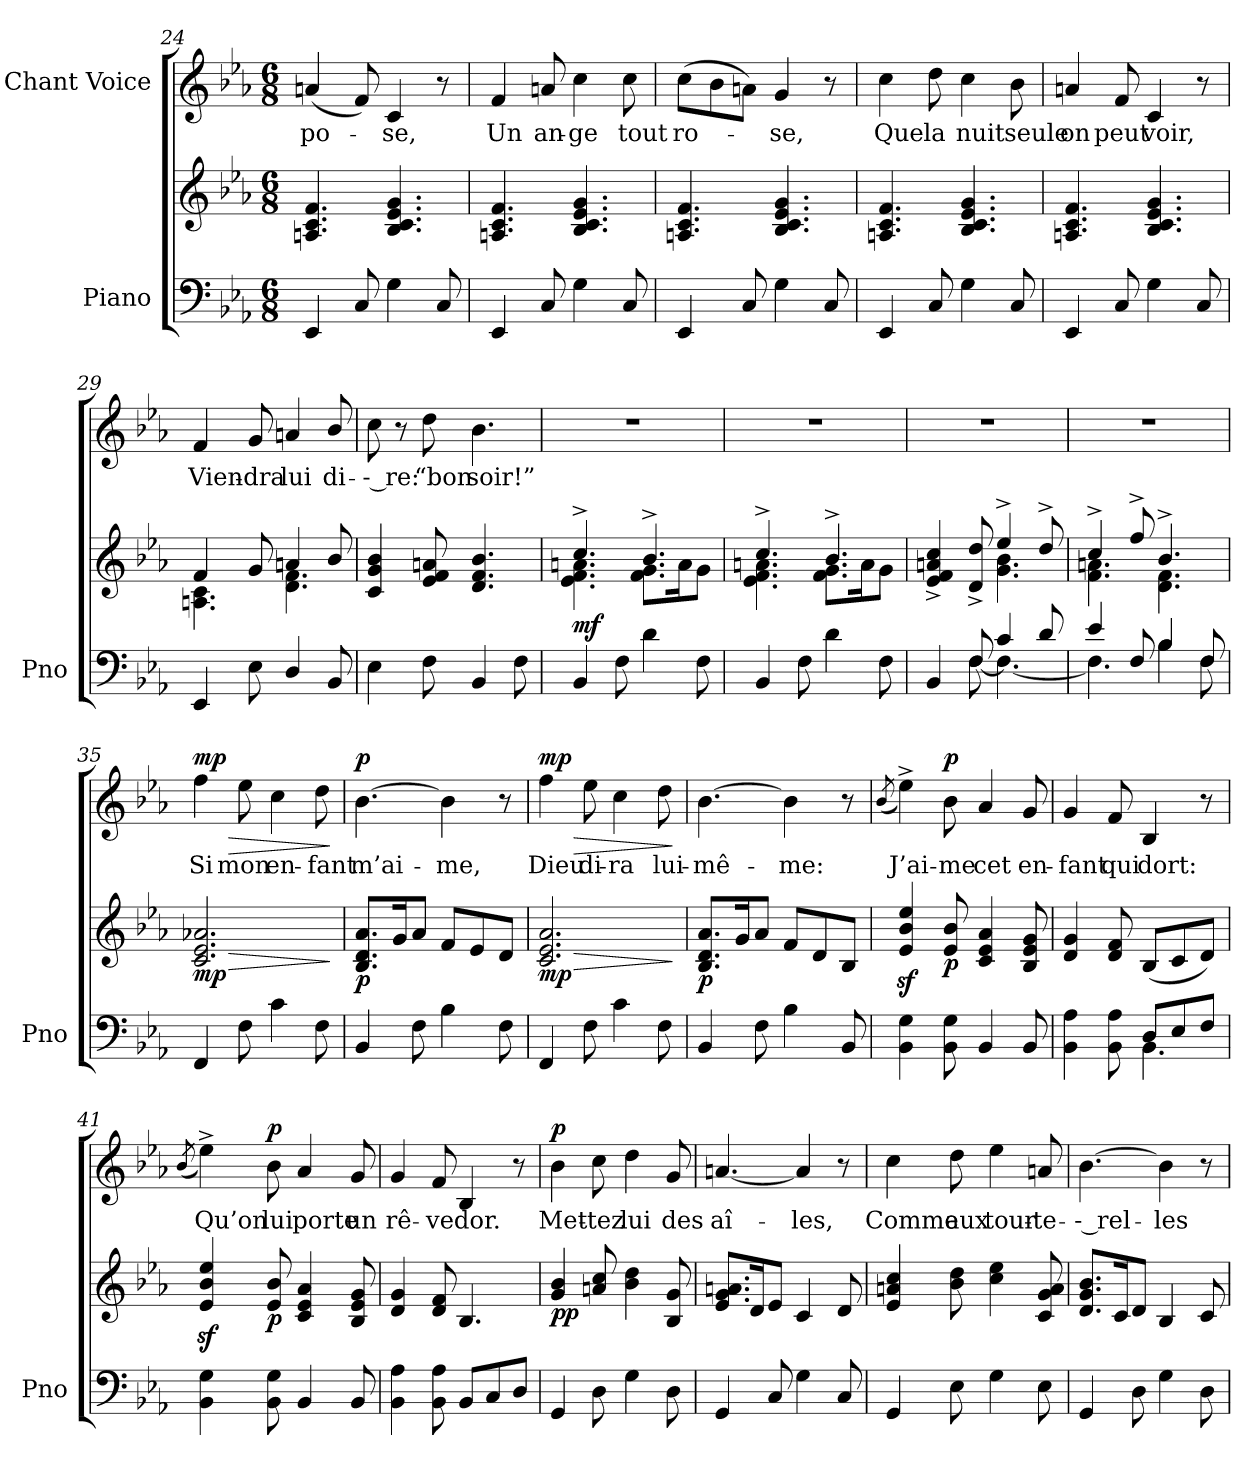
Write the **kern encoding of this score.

**kern	**kern	**dynam	**kern	**text	**dynam
*part2	*part2	*part2	*part1	*part1	*part1
*staff3	*staff2	*staff2/3	*staff1	*staff1	*staff1
*I"Piano	*	*	*I"Chant Voice	*	*
*I'Pno	*	*	*	*	*
*clefF4	*clefG2	*	*clefG2	*	*
*k[b-e-a-]	*k[b-e-a-]	*	*k[b-e-a-]	*	*
*M6/8	*M6/8	*	*M6/8	*	*
=24	=24	=24	=24	=24	=24
!	!	!	!	!LO:LY:b	!
4EE-/	4.An/ 4.c/ 4.f/	.	(<4an/	-po-	.
8C/	.	.	8f/)	.	.
!	!	!	!	!LO:LY:b	!
4G\	4.B-/ 4.c/ 4.e-/ 4.g/	.	4c/	-se,	.
8C/	.	.	8r	.	.
!!LO:PB:g=z
=25	=25	=25	=25	=25	=25
!	!	!	!	!LO:LY:b	!
4EE-/	4.An/ 4.c/ 4.f/	.	4f/	Un	.
!	!	!	!	!LO:LY:b	!
8C/	.	.	8an/	an-	.
!	!	!	!	!LO:LY:b	!
4G\	4.B-/ 4.c/ 4.e-/ 4.g/	.	4cc\	-ge	.
!	!	!	!	!LO:LY:b	!
8C/	.	.	8cc\	tout	.
=26	=26	=26	=26	=26	=26
!	!	!	!	!LO:LY:b	!
4EE-/	4.An/ 4.c/ 4.f/	.	(>8cc\L	ro-	.
.	.	.	8b-\	.	.
8C/	.	.	8an\J)	.	.
!	!	!	!	!LO:LY:b	!
4G\	4.B-/ 4.c/ 4.e-/ 4.g/	.	4g/	-se,	.
8C/	.	.	8r	.	.
=27	=27	=27	=27	=27	=27
!	!	!	!	!LO:LY:b	!
4EE-/	4.An/ 4.c/ 4.f/	.	4cc\	Que	.
!	!	!	!	!LO:LY:b	!
8C/	.	.	8dd\	la	.
!	!	!	!	!LO:LY:b	!
4G\	4.B-/ 4.c/ 4.e-/ 4.g/	.	4cc\	nuit	.
!	!	!	!	!LO:LY:b	!
8C/	.	.	8b-\	seule	.
=28	=28	=28	=28	=28	=28
!	!	!	!	!LO:LY:b	!
4EE-/	4.An/ 4.c/ 4.f/	.	4an/	on	.
!	!	!	!	!LO:LY:b	!
8C/	.	.	8f/	peut	.
!	!	!	!	!LO:LY:b	!
4G\	4.B-/ 4.c/ 4.e-/ 4.g/	.	4c/	voir,	.
8C/	.	.	8r	.	.
=29	=29	=29	=29	=29	=29
*	*^	*	*	*	*
!	!	!	!	!	!LO:LY:b	!
4EE-/	4f/	4.An\ 4.c\	.	4f/	Vien-	.
!	!	!	!	!	!LO:LY:b	!
8E-\	8g/	.	.	8g/	-dra	.
!	!	!	!	!	!LO:LY:b	!
4D/	4an/	4.d\ 4.f\	.	4an/	lui	.
!	!	!	!	!	!LO:LY:b	!
8BB-/	8b-/	.	.	8b-/	di-	.
*	*v	*v	*	*	*	*
!!LO:LB:g=z
=30	=30	=30	=30	=30	=30
!	!	!	!	!LO:LY:b	!
4E-\	4c/ 4g/ 4b-/	.	8cc\	-- re:	.
.	.	.	8r	.	.
!	!	!	!	!LO:LY:b	!
8F\	8e-/ 8f/ 8an/	.	8dd\	“bon	.
!	!	!	!	!LO:LY:b	!
4BB-/	4.d/ 4.f/ 4.b-/	.	4.b-\	soir!”	.
8F\	.	.	.	.	.
=31	=31	=31	=31	=31	=31
*	*^	*	*	*	*
!	!	!	!LO:DY:b	!	!	!
4BB-/	4.cc^/	4.e-\ 4.f\ 4.an\	mf	2.r	.	.
8F\	.	.	.	.	.	.
4d\	4.b-^/	8.f\ 8.g\L	.	.	.	.
.	.	16a\K	.	.	.	.
8F\	.	8g\J	.	.	.	.
=32	=32	=32	=32	=32	=32	=32
4BB-/	4.cc^/	4.e-\ 4.f\ 4.an\	.	2.r	.	.
8F\	.	.	.	.	.	.
4d\	4.b-^/	8.f\ 8.g\L	.	.	.	.
.	.	16a\K	.	.	.	.
8F\	.	8g\J	.	.	.	.
=33	=33	=33	=33	=33	=33	=33
*^	*	*	*	*	*	*
4BB-/	4ryy	4e-/^ 4f/^ 4an/^ 4cc/^	4ryy	.	2.r	.	.
8F/	[8F\	8d/^ 8dd/^	8ryy	.	.	.	.
4c/	4.F\_	4ee-^/	4.g\ 4.b-\	.	.	.	.
8d/	.	8dd^/	.	.	.	.	.
=34	=34	=34	=34	=34	=34	=34	=34
4e-/	4.F\]	4cc^/	4.f\ 4.an\	.	2.r	.	.
8F/	.	8ff^/	.	.	.	.	.
4B-/	4B-\	4.b-^/	4.d\ 4.f\	.	.	.	.
8F/	8F\	.	.	.	.	.	.
*	*	*v	*v	*	*	*	*
=35	=35	=35	=35	=35	=35	=35
!	!	!	!LO:HP:b	!	!LO:LY:b	!LO:HP:b
!	!	!	!LO:DY:n=1:b	!	!	!LO:DY:n=1:b
*v	*v	*	*	*	*	*
4FF/	2.c/ 2.e-/ 2.a-X/	> mp	4ff\	Si	> mp
!	!	!	!	!LO:LY:b	!
8F\	.	.	8ee-\	mon	.
!	!	!	!	!LO:LY:b	!
4c\	.	.	4cc\	en-	.
!	!	!	!	!LO:LY:b	!
8F\	.	.	8dd\	-fant	.
.	.	]	.	.	]
!!LO:LB:g=z
=36	=36	=36	=36	=36	=36
!	!	!LO:DY:b	!	!LO:LY:b	!LO:DY:b
4BB-/	8.B-/ 8.d/ 8.a-/L	p	[4.b-\	m’ai-	p
.	16g/K	.	.	.	.
8F\	8a-/J	.	.	.	.
!	!	!	!	!LO:LY:b	!
4B-\	8f/L	.	4b-\]	-me,	.
.	8e-/	.	.	.	.
8F\	8d/J	.	8r	.	.
=37	=37	=37	=37	=37	=37
!	!	!LO:HP:b	!	!LO:LY:b	!LO:HP:b
!	!	!LO:DY:n=1:b	!	!	!LO:DY:n=1:b
4FF/	2.c/ 2.e-/ 2.a-/	> mp	4ff\	Dieu	> mp
!	!	!	!	!LO:LY:b	!
8F\	.	.	8ee-\	di-	.
!	!	!	!	!LO:LY:b	!
4c\	.	.	4cc\	-ra	.
!	!	!	!	!LO:LY:b	!
8F\	.	.	8dd\	lui-	.
.	.	]	.	.	]
=38	=38	=38	=38	=38	=38
!	!	!LO:DY:b	!	!LO:LY:b	!
4BB-/	8.B-/ 8.d/ 8.a-/L	p	[4.b-\	-mê-	.
.	16g/K	.	.	.	.
8F\	8a-/J	.	.	.	.
!	!	!	!	!LO:LY:b	!
4B-\	8f/L	.	4b-\]	-me:	.
.	8d/	.	.	.	.
8BB-/	8B-/J	.	8r	.	.
=39	=39	=39	=39	=39	=39
.	.	.	(<8qb-/	.	.
!	!	!LO:DY:b	!	!LO:LY:b	!
4BB-\ 4G\	4e-/z< 4b-/z< 4ee-/z<	other-dynamics	4ee-^\)	J’ai-	.
!	!	!LO:DY:b	!	!LO:LY:b	!LO:DY:a
8BB-\ 8G\	8e-/ 8b-/	p	8b-\	-me	p
!	!	!	!	!LO:LY:b	!
4BB-/	4c/ 4e-/ 4a-/	.	4a-/	cet	.
!	!	!	!	!LO:LY:b	!
8BB-/	8B-/ 8e-/ 8g/	.	8g/	en-	.
=40	=40	=40	=40	=40	=40
*^	*	*	*	*	*
!	!	!	!	!	!LO:LY:b	!
4BB-\ 4A-\	4ryy	4d/ 4g/	.	4g/	-fant	.
!	!	!	!	!	!LO:LY:b	!
8BB-\ 8A-\	8ryy	8d/ 8f/	.	8f/	qui	.
!	!	!	!	!	!LO:LY:b	!
8D/L	4.BB-\	(<8B-/L	.	4B-/	dort:	.
8E-/	.	8c/	.	.	.	.
8F/J	.	8d/J)	.	8r	.	.
*v	*v	*	*	*	*	*
!!LO:LB:g=z
=41	=41	=41	=41	=41	=41
.	.	.	(<8qb-/	.	.
!	!	!LO:DY:b	!	!LO:LY:b	!
4BB-\ 4G\	4e-/z< 4b-/z< 4ee-/z<	other-dynamics	4ee-^\)	Qu’on	.
!	!	!LO:DY:b	!	!LO:LY:b	!LO:DY:a
8BB-\ 8G\	8e-/ 8b-/	p	8b-\	lui	p
!	!	!	!	!LO:LY:b	!
4BB-/	4c/ 4e-/ 4a-/	.	4a-/	porte	.
!	!	!	!	!LO:LY:b	!
8BB-/	8B-/ 8e-/ 8g/	.	8g/	un	.
=42	=42	=42	=42	=42	=42
!	!	!	!	!LO:LY:b	!
4BB-\ 4A-\	4d/ 4g/	.	4g/	rê-	.
!	!	!	!	!LO:LY:b	!
8BB-\ 8A-\	8d/ 8f/	.	8f/	-ve	.
!	!	!	!	!LO:LY:b	!
8BB-/L	4.B-/	.	4B-/	dor.	.
8C/	.	.	.	.	.
8D/J	.	.	8r	.	.
=43	=43	=43	=43	=43	=43
!	!	!LO:DY:b	!	!LO:LY:b	!LO:DY:a
4GG/	4g/ 4b-/	pp	4b-\	Met-	p
!	!	!	!	!LO:LY:b	!
8D\	8an/ 8cc/	.	8cc\	-tez	.
!	!	!	!	!LO:LY:b	!
4G\	4b-\ 4dd\	.	4dd\	lui	.
!	!	!	!	!LO:LY:b	!
8D\	8B-/ 8g/	.	8g/	des	.
=44	=44	=44	=44	=44	=44
!	!	!	!	!LO:LY:b	!
4GG/	8.e-/ 8.g/ 8.an/L	.	[4.an/	aî-	.
.	16d/K	.	.	.	.
8C/	8e-/J	.	.	.	.
!	!	!	!	!LO:LY:b	!
4G\	4c/	.	4a/]	-les,	.
8C/	8d/	.	8r	.	.
=45	=45	=45	=45	=45	=45
!	!	!	!	!LO:LY:b	!
4GG/	4e-/ 4an/ 4cc/	.	4cc\	Comme	.
!	!	!	!	!LO:LY:b	!
8E-\	8b-\ 8dd\	.	8dd\	aux	.
!	!	!	!	!LO:LY:b	!
4G\	4cc\ 4ee-\	.	4ee-\	tour-	.
!	!	!	!	!LO:LY:b	!
8E-\	8c/ 8g/ 8a/	.	8an/	-te-	.
!!LO:LB:g=z
=46	=46	=46	=46	=46	=46
!	!	!	!	!LO:LY:b	!
4GG/	8.d/ 8.g/ 8.b-/L	.	[4.b-\	-- rel-	.
.	16c/K	.	.	.	.
8D\	8d/J	.	.	.	.
!	!	!	!	!LO:LY:b	!
4G\	4B-/	.	4b-\]	-les	.
8D\	8c/	.	8r	.	.
=	=	=	=	=	=
*-	*-	*-	*-	*-	*-
